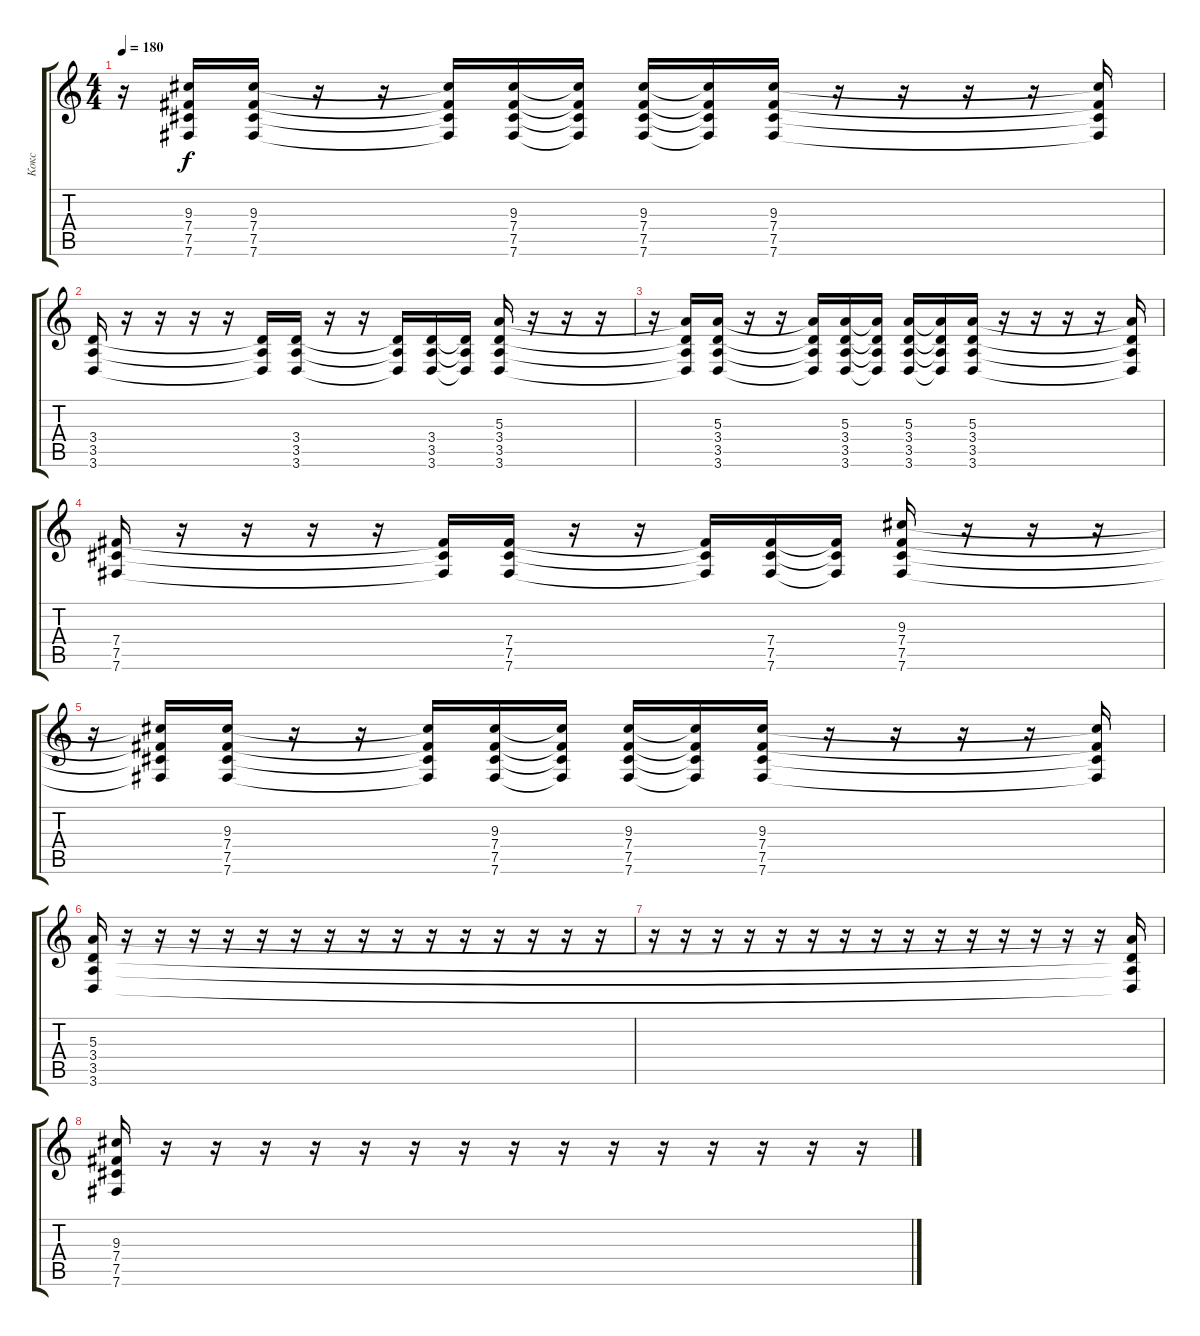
\track ("Кокс" "Кокс") {instrument distortionguitar}
\staff {score tabs}
\tuning (Db4 Ab3 E3 B2 Gb2 B1) {hide}
\ts (4 4)
\tempo 180
\clef g2
\ks c
r.16{dy f} (9.3{t} 7.4{t} 7.5{t} 7.6{t}).16 (9.3 7.4 7.5 7.6).16 r.16 r.16 (9.3{t} 7.4{t} 7.5{t} 7.6{t}).16 (9.3 7.4 7.5 7.6).16 (9.3{t} 7.4{t} 7.5{t} 7.6{t}).16 (9.3 7.4 7.5 7.6).16 (9.3{t} 7.4{t} 7.5{t} 7.6{t}).16 (9.3 7.4 7.5 7.6).16 r.16 r.16 r.16 r.16 (9.3{t} 7.4{t} 7.5{t} 7.6{t}).16 |
(3.4 3.5 3.6).16 r.16 r.16 r.16 r.16 (3.4{t} 3.5{t} 3.6{t}).16 (3.4 3.5 3.6).16 r.16 r.16 (3.4{t} 3.5{t} 3.6{t}).16 (3.4 3.5 3.6).16 (3.4{t} 3.5{t} 3.6{t}).16 (5.3 3.4 3.5 3.6).16 r.16 r.16 r.16 |
r.16 (5.3{t} 3.4{t} 3.5{t} 3.6{t}).16 (5.3 3.4 3.5 3.6).16 r.16 r.16 (5.3{t} 3.4{t} 3.5{t} 3.6{t}).16 (5.3 3.4 3.5 3.6).16 (5.3{t} 3.4{t} 3.5{t} 3.6{t}).16 (5.3 3.4 3.5 3.6).16 (5.3{t} 3.4{t} 3.5{t} 3.6{t}).16 (5.3 3.4 3.5 3.6).16 r.16 r.16 r.16 r.16 (5.3{t} 3.4{t} 3.5{t} 3.6{t}).16 |
(7.4 7.5 7.6).16 r.16 r.16 r.16 r.16 (7.4{t} 7.5{t} 7.6{t}).16 (7.4 7.5 7.6).16 r.16 r.16 (7.4{t} 7.5{t} 7.6{t}).16 (7.4 7.5 7.6).16 (7.4{t} 7.5{t} 7.6{t}).16 (9.3 7.4 7.5 7.6).16 r.16 r.16 r.16 |
r.16 (9.3{t} 7.4{t} 7.5{t} 7.6{t}).16 (9.3 7.4 7.5 7.6).16 r.16 r.16 (9.3{t} 7.4{t} 7.5{t} 7.6{t}).16 (9.3 7.4 7.5 7.6).16 (9.3{t} 7.4{t} 7.5{t} 7.6{t}).16 (9.3 7.4 7.5 7.6).16 (9.3{t} 7.4{t} 7.5{t} 7.6{t}).16 (9.3 7.4 7.5 7.6).16 r.16 r.16 r.16 r.16 (9.3{t} 7.4{t} 7.5{t} 7.6{t}).16 |
(5.3 3.4 3.5 3.6).16 r.16 r.16 r.16 r.16 r.16 r.16 r.16 r.16 r.16 r.16 r.16 r.16 r.16 r.16 r.16 |
r.16 r.16 r.16 r.16 r.16 r.16 r.16 r.16 r.16 r.16 r.16 r.16 r.16 r.16 r.16 (5.3{t} 3.4{t} 3.5{t} 3.6{t}).16 |
(9.3 7.4 7.5 7.6).16 r.16 r.16 r.16 r.16 r.16 r.16 r.16 r.16 r.16 r.16 r.16 r.16 r.16 r.16 r.16
